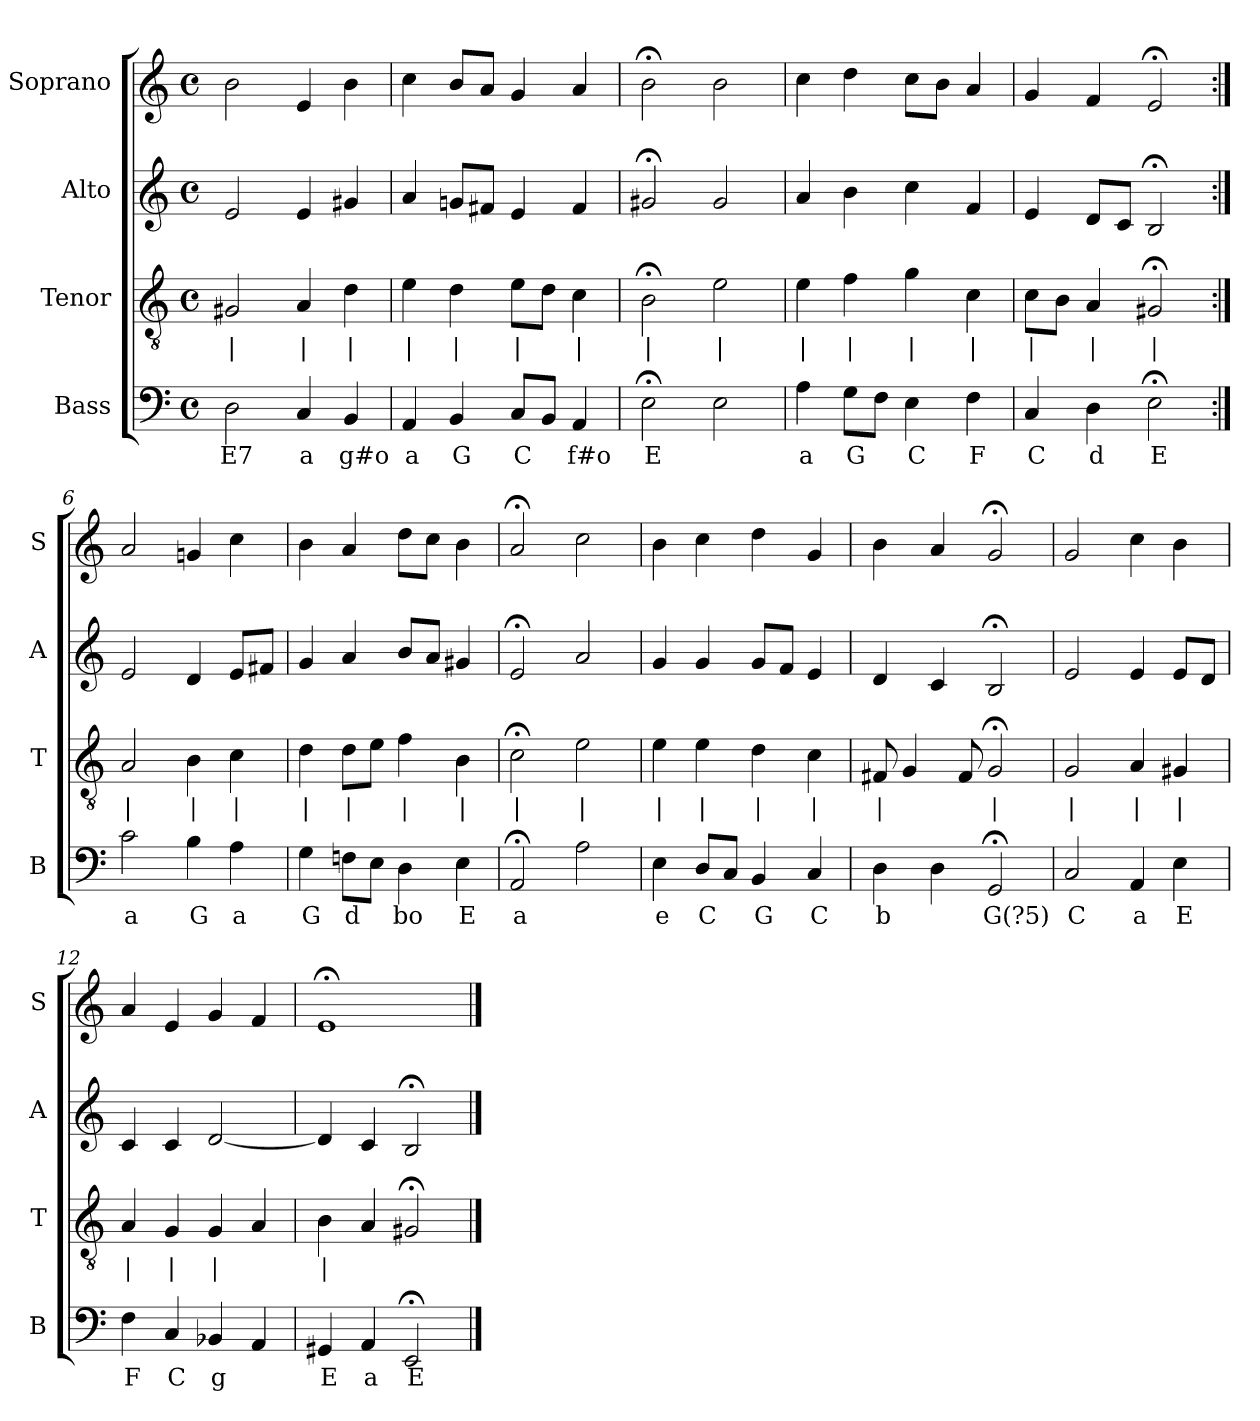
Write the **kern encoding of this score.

**kern	**text	**kern	**text	**kern	**kern
*part4	*part4	*part3	*part3	*part2	*part1
*staff4	*staff4	*staff3	*staff3	*staff2	*staff1
*I"Bass	*	*I"Tenor	*	*I"Alto	*I"Soprano
*I'B	*	*I'T	*	*I'A	*I'S
*clefF4	*	*clefGv2	*	*clefG2	*clefG2
*k[]	*	*k[]	*	*k[]	*k[]
*a:	*	*a:	*	*a:	*a:
*M4/4	*	*M4/4	*	*M4/4	*M4/4
*met(c)	*	*met(c)	*	*met(c)	*met(c)
*MM100	*	*MM100	*	*MM100	*MM100
=1	=1	=1	=1	=1	=1
2D	E7	2G#X	|	2e	2b
4C	a	4A	|	4e	4e
4BB	g#o	4d	|	4g#X	4b
=2	=2	=2	=2	=2	=2
4AA	a	4e	|	4a	4cc
4BB	G	4d	|	8gnL	8bL
.	.	.	.	8f#XJ	8aJ
8CL	C	8eL	|	4e	4g
8BBJ	.	8dJ	.	.	.
4AA	f#o	4c	|	4f#	4a
=3	=3	=3	=3	=3	=3
2E;<	E	2B;<	|	2g#X;<	2b;<
2E	.	2e	|	2g#	2b
=4	=4	=4	=4	=4	=4
4A	a	4e	|	4a	4cc
8GL	G	4f	|	4b	4dd
8FJ	.	.	.	.	.
4E	C	4g	|	4cc	8ccL
.	.	.	.	.	8bJ
4F	F	4c	|	4f	4a
=5	=5	=5	=5	=5	=5
4C	C	8cL	|	4e	4g
.	.	8BJ	.	.	.
4D	d	4A	|	8dL	4f
.	.	.	.	8cJ	.
2E;<	E	2G#X;<	|	2B;<	2e;<
=6:|!	=6:|!	=6:|!	=6:|!	=6:|!	=6:|!
2c	a	2A	|	2e	2a
4B	G	4B	|	4d	4gn
4A	a	4c	|	8eL	4cc
.	.	.	.	8f#XJ	.
=7	=7	=7	=7	=7	=7
4G	G	4d	|	4g	4b
8FnL	d	8dL	|	4a	4a
8EJ	.	8eJ	.	.	.
4D	bo	4f	|	8bL	8ddL
.	.	.	.	8aJ	8ccJ
4E	E	4B	|	4g#X	4b
=8	=8	=8	=8	=8	=8
2AA;<	a	2c;<	|	2e;<	2a;<
2A	.	2e	|	2a	2cc
=9	=9	=9	=9	=9	=9
4E	e	4e	|	4g	4b
8DL	C	4e	|	4g	4cc
8CJ	.	.	.	.	.
4BB	G	4d	|	8gL	4dd
.	.	.	.	8fJ	.
4C	C	4c	|	4e	4g
=10	=10	=10	=10	=10	=10
4D	b	8F#X	|	4d	4b
.	.	4G	.	.	.
4D	.	.	.	4c	4a
.	.	8F#	.	.	.
2GG;<	G(?5)	2G;<	|	2B;<	2g;<
=11	=11	=11	=11	=11	=11
2C	C	2G	|	2e	2g
4AA	a	4A	|	4e	4cc
4E	E	4G#X	|	8eL	4b
.	.	.	.	8dJ	.
=12	=12	=12	=12	=12	=12
4F	F	4A	|	4c	4a
4C	C	4G	|	4c	4e
4BB-X	g	4G	|	[2d	4g
4AA	.	4A	.	.	4f
=13	=13	=13	=13	=13	=13
4GG#X	E	4B	|	4d]	1e;<
4AA	a	4A	.	4c	.
2EE;<	E	2G#X;<	.	2B;<	.
==	==	==	==	==	==
*-	*-	*-	*-	*-	*-
